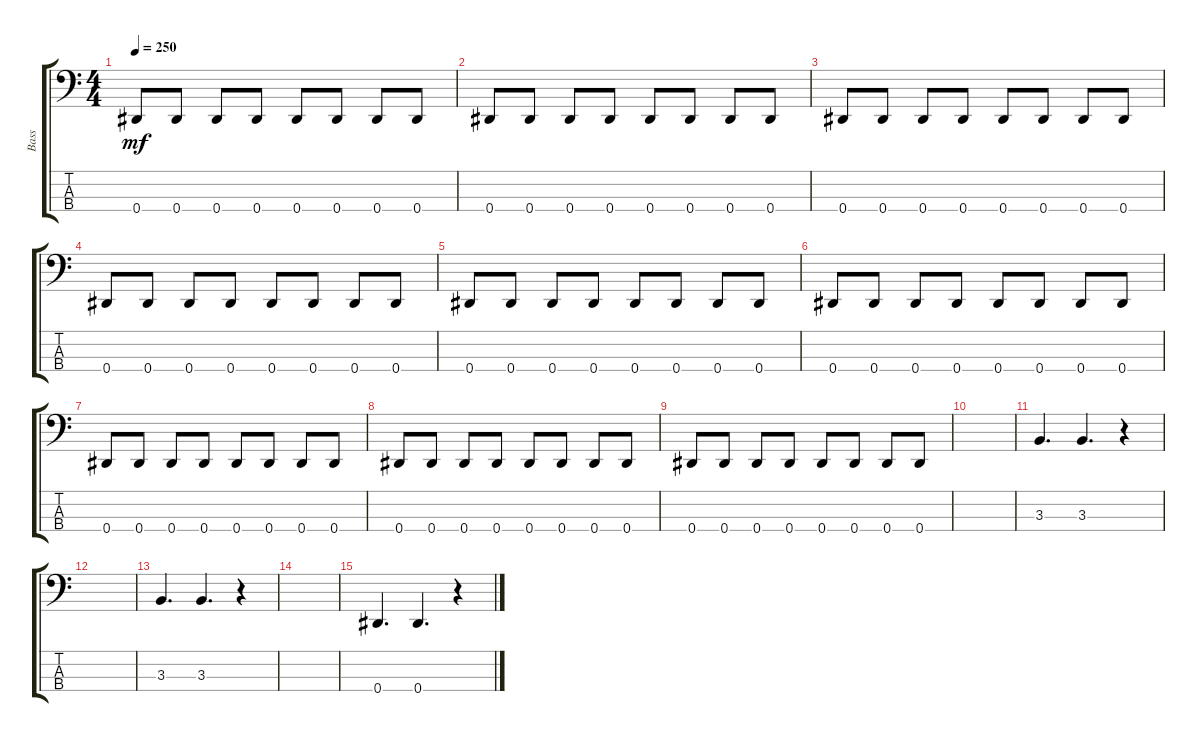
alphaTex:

\track ("Bass" "Bass") {instrument electricbassfinger}
\staff {score tabs}
\tuning (Gb2 Db2 Ab1 Eb1) {hide}
\ts (4 4)
\tempo 250
\clef f4
\ks c
0.4.8{dy mf} 0.4.8 0.4.8 0.4.8 0.4.8 0.4.8 0.4.8 0.4.8 |
0.4.8 0.4.8 0.4.8 0.4.8 0.4.8 0.4.8 0.4.8 0.4.8 |
0.4.8 0.4.8 0.4.8 0.4.8 0.4.8 0.4.8 0.4.8 0.4.8 |
0.4.8 0.4.8 0.4.8 0.4.8 0.4.8 0.4.8 0.4.8 0.4.8 |
0.4.8 0.4.8 0.4.8 0.4.8 0.4.8 0.4.8 0.4.8 0.4.8 |
0.4.8 0.4.8 0.4.8 0.4.8 0.4.8 0.4.8 0.4.8 0.4.8 |
0.4.8 0.4.8 0.4.8 0.4.8 0.4.8 0.4.8 0.4.8 0.4.8 |
0.4.8 0.4.8 0.4.8 0.4.8 0.4.8 0.4.8 0.4.8 0.4.8 |
0.4.8 0.4.8 0.4.8 0.4.8 0.4.8 0.4.8 0.4.8 0.4.8 |
|
3.3.4{d} 3.3.4{d} r.4 |
|
3.3.4{d} 3.3.4{d} r.4 |
|
0.4.4{d} 0.4.4{d} r.4
